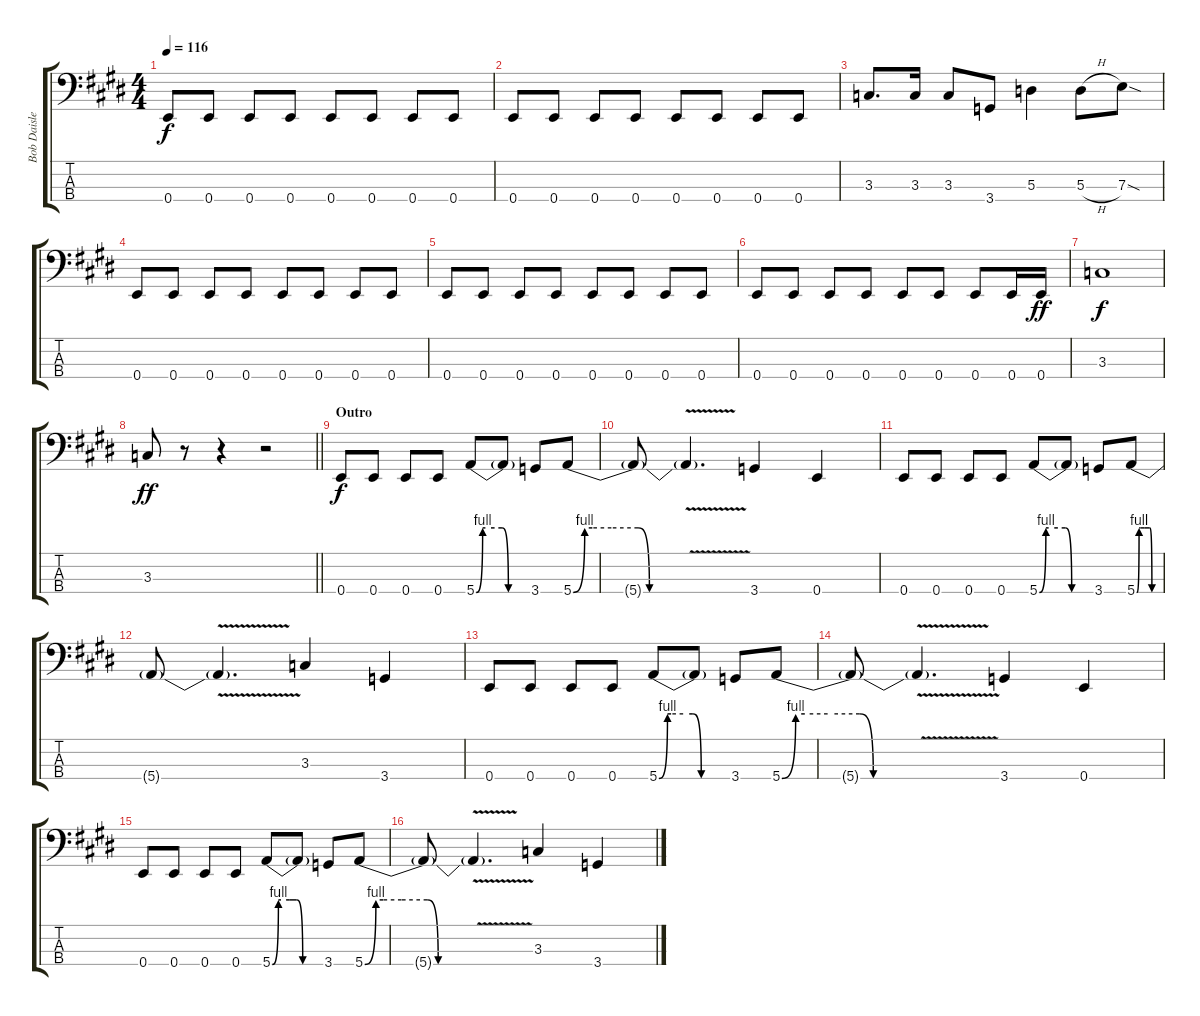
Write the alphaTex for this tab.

\track ("Bob Daisley" "Bob Daisle") {instrument electricbassfinger}
\staff {score tabs}
\tuning (G2 D2 A1 E1) {hide}
\ts (4 4)
\tempo 116
\clef f4
\ks e
0.4.8{dy f} 0.4.8 0.4.8 0.4.8 0.4.8 0.4.8 0.4.8 0.4.8 |
0.4.8 0.4.8 0.4.8 0.4.8 0.4.8 0.4.8 0.4.8 0.4.8 |
3.3.8{d} 3.3.16 3.3.8 3.4.8 5.3.4 5.3{h}.8 7.3{sod}.8 |
0.4.8 0.4.8 0.4.8 0.4.8 0.4.8 0.4.8 0.4.8 0.4.8 |
0.4.8 0.4.8 0.4.8 0.4.8 0.4.8 0.4.8 0.4.8 0.4.8 |
0.4.8 0.4.8 0.4.8 0.4.8 0.4.8 0.4.8 0.4.8 0.4.16 0.4.16{dy ff} |
3.3.1{dy f} |
\barLineRight lightlight
3.3.8{dy ff} r.8 r.4 r.2 |
\section ("" "Outro")
0.4.8{dy f} 0.4.8 0.4.8 0.4.8 5.4{be (custom 0 0 7 4 10 4 20 4 28 4 35 0 40 0 60 0)}.8 5.4{t}.8 3.4.8 5.4{be (custom 0 0 6 4 10 4 20 4 34 4 40 0 45 0 50 0 60 0)}.8 |
5.4{t}.8 5.4{v t}.4{d} 3.4.4 0.4.4 |
0.4.8 0.4.8 0.4.8 0.4.8 5.4{be (custom 0 0 7 4 10 4 20 4 28 4 35 0 40 0 60 0)}.8 5.4{t}.8 3.4.8 5.4{be (custom 0 0 6 4 10 4 20 4 34 4 40 0 45 0 50 0 60 0)}.8 |
5.4{t}.8 5.4{v t}.4{d} 3.3.4 3.4.4 |
0.4.8 0.4.8 0.4.8 0.4.8 5.4{be (custom 0 0 7 4 10 4 20 4 28 4 35 0 40 0 60 0)}.8 5.4{t}.8 3.4.8 5.4{be (custom 0 0 6 4 10 4 20 4 34 4 40 0 45 0 50 0 60 0)}.8 |
5.4{t}.8 5.4{v t}.4{d} 3.4.4 0.4.4 |
0.4.8 0.4.8 0.4.8 0.4.8 5.4{be (custom 0 0 7 4 10 4 20 4 28 4 35 0 40 0 60 0)}.8 5.4{t}.8 3.4.8 5.4{be (custom 0 0 6 4 10 4 20 4 34 4 40 0 45 0 50 0 60 0)}.8 |
5.4{t}.8 5.4{v t}.4{d} 3.3.4 3.4.4
